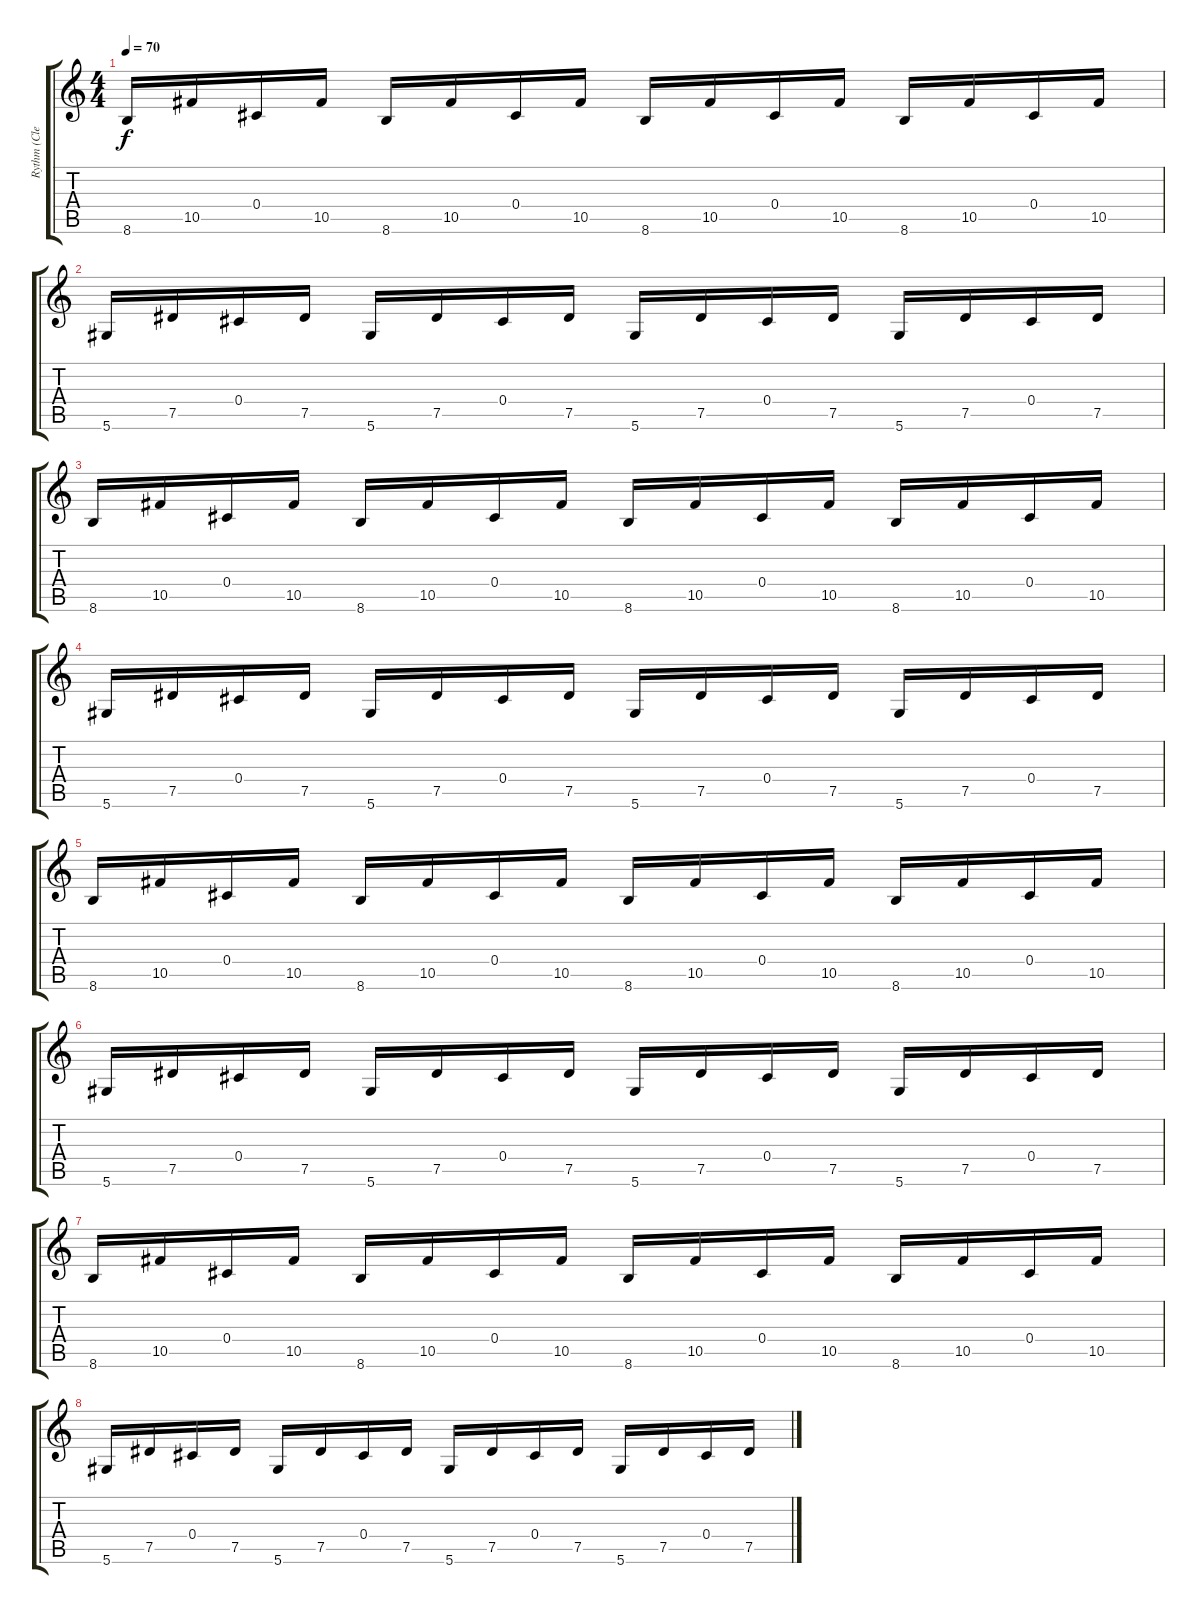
\track ("Rythm (Clean)" "Rythm (Cle") {instrument electricguitarjazz}
\staff {score tabs}
\tuning (Eb4 Bb3 Gb3 Db3 Ab2 Eb2) {hide}
\ts (4 4)
\tempo 70
\clef g2
\ks c
8.6.16{dy f} 10.5.16 0.4.16 10.5.16 8.6.16 10.5.16 0.4.16 10.5.16 8.6.16 10.5.16 0.4.16 10.5.16 8.6.16 10.5.16 0.4.16 10.5.16 |
5.6.16 7.5.16 0.4.16 7.5.16 5.6.16 7.5.16 0.4.16 7.5.16 5.6.16 7.5.16 0.4.16 7.5.16 5.6.16 7.5.16 0.4.16 7.5.16 |
8.6.16 10.5.16 0.4.16 10.5.16 8.6.16 10.5.16 0.4.16 10.5.16 8.6.16 10.5.16 0.4.16 10.5.16 8.6.16 10.5.16 0.4.16 10.5.16 |
5.6.16 7.5.16 0.4.16 7.5.16 5.6.16 7.5.16 0.4.16 7.5.16 5.6.16 7.5.16 0.4.16 7.5.16 5.6.16 7.5.16 0.4.16 7.5.16 |
8.6.16 10.5.16 0.4.16 10.5.16 8.6.16 10.5.16 0.4.16 10.5.16 8.6.16 10.5.16 0.4.16 10.5.16 8.6.16 10.5.16 0.4.16 10.5.16 |
5.6.16 7.5.16 0.4.16 7.5.16 5.6.16 7.5.16 0.4.16 7.5.16 5.6.16 7.5.16 0.4.16 7.5.16 5.6.16 7.5.16 0.4.16 7.5.16 |
8.6.16 10.5.16 0.4.16 10.5.16 8.6.16 10.5.16 0.4.16 10.5.16 8.6.16 10.5.16 0.4.16 10.5.16 8.6.16 10.5.16 0.4.16 10.5.16 |
5.6.16 7.5.16 0.4.16 7.5.16 5.6.16 7.5.16 0.4.16 7.5.16 5.6.16 7.5.16 0.4.16 7.5.16 5.6.16 7.5.16 0.4.16 7.5.16
